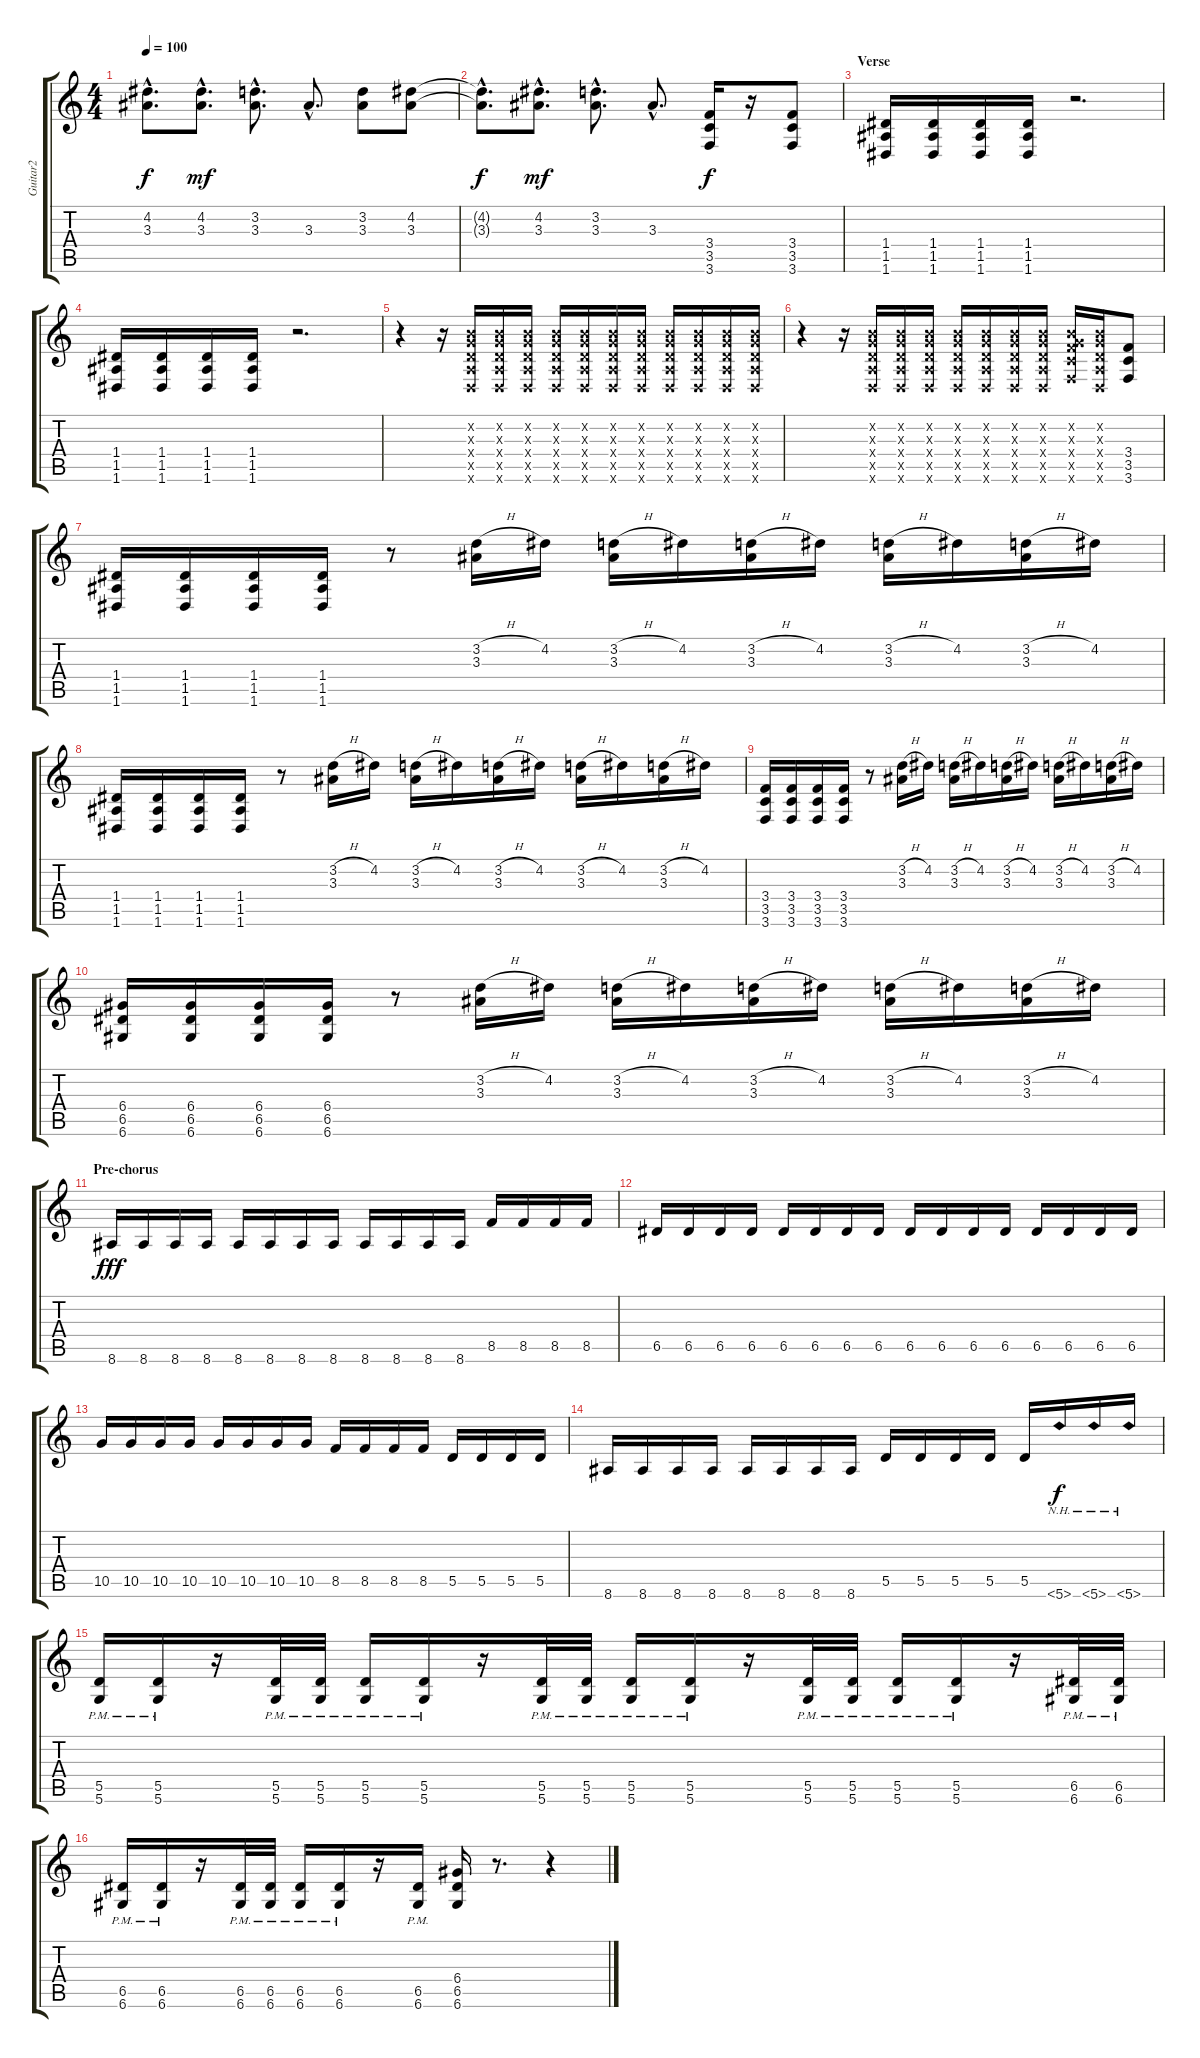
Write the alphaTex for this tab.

\track ("Guitar2" "Guitar2") {instrument distortionguitar}
\staff {score tabs}
\tuning (E4 B3 G3 D3 A2 D2) {hide}
\ts (4 4)
\tempo 100
\clef g2
\ks c
(4.2{hac t} 3.3{hac t}).8{d dy f} (4.2{hac} 3.3{hac}).8{d dy mf} (3.2{hac} 3.3{hac}).8{d} 3.3{hac}.8{d} (3.2 3.3).8 (4.2 3.3).8 |
(4.2{hac t} 3.3{hac t}).8{d dy f} (4.2{hac} 3.3{hac}).8{d dy mf} (3.2{hac} 3.3{hac}).8{d} 3.3{hac}.8{d} (3.4 3.5 3.6).16{dy f} r.16 (3.4 3.5 3.6).8 |
\section ("" "Verse")
(1.4 1.5 1.6).16 (1.4 1.5 1.6).16 (1.4 1.5 1.6).16 (1.4 1.5 1.6).16 r.2{d} |
(1.4 1.5 1.6).16 (1.4 1.5 1.6).16 (1.4 1.5 1.6).16 (1.4 1.5 1.6).16 r.2{d} |
r.4 r.16 (0.2{x} 0.3{x} 0.4{x} 0.5{x} 0.6{x}).16 (0.2{x} 0.3{x} 0.4{x} 0.5{x} 0.6{x}).16 (0.2{x} 0.3{x} 0.4{x} 0.5{x} 0.6{x}).16 (0.2{x} 0.3{x} 0.4{x} 0.5{x} 0.6{x}).16 (0.2{x} 0.3{x} 0.4{x} 0.5{x} 0.6{x}).16 (0.2{x} 0.3{x} 0.4{x} 0.5{x} 0.6{x}).16 (0.2{x} 0.3{x} 0.4{x} 0.5{x} 0.6{x}).16 (0.2{x} 0.3{x} 0.4{x} 0.5{x} 0.6{x}).16 (0.2{x} 0.3{x} 0.4{x} 0.5{x} 0.6{x}).16 (0.2{x} 0.3{x} 0.4{x} 0.5{x} 0.6{x}).16 (0.2{x} 0.3{x} 0.4{x} 0.5{x} 0.6{x}).16 |
r.4 r.16 (0.2{x} 0.3{x} 0.4{x} 0.5{x} 0.6{x}).16 (0.2{x} 0.3{x} 0.4{x} 0.5{x} 0.6{x}).16 (0.2{x} 0.3{x} 0.4{x} 0.5{x} 0.6{x}).16 (0.2{x} 0.3{x} 0.4{x} 0.5{x} 0.6{x}).16 (0.2{x} 0.3{x} 0.4{x} 0.5{x} 0.6{x}).16 (0.2{x} 0.3{x} 0.4{x} 0.5{x} 0.6{x}).16 (0.2{x} 0.3{x} 0.4{x} 0.5{x} 0.6{x}).16 (0.2{x} 0.3{x} 3.4{x} 3.5{x} 3.6{x}).16 (0.2{x} 0.3{x} 0.4{x} 0.5{x} 0.6{x}).16 (3.4 3.5 3.6).8 |
(1.4 1.5 1.6).16 (1.4 1.5 1.6).16 (1.4 1.5 1.6).16 (1.4 1.5 1.6).16 r.8 (3.2{h} 3.3).16 4.2.16 (3.2{h} 3.3).16 4.2.16 (3.2{h} 3.3).16 4.2.16 (3.2{h} 3.3).16 4.2.16 (3.2{h} 3.3).16 4.2.16 |
(1.4 1.5 1.6).16 (1.4 1.5 1.6).16 (1.4 1.5 1.6).16 (1.4 1.5 1.6).16 r.8 (3.2{h} 3.3).16 4.2.16 (3.2{h} 3.3).16 4.2.16 (3.2{h} 3.3).16 4.2.16 (3.2{h} 3.3).16 4.2.16 (3.2{h} 3.3).16 4.2.16 |
(3.4 3.5 3.6).16 (3.4 3.5 3.6).16 (3.4 3.5 3.6).16 (3.4 3.5 3.6).16 r.8 (3.2{h} 3.3).16 4.2.16 (3.2{h} 3.3).16 4.2.16 (3.2{h} 3.3).16 4.2.16 (3.2{h} 3.3).16 4.2.16 (3.2{h} 3.3).16 4.2.16 |
(6.4 6.5 6.6).16 (6.4 6.5 6.6).16 (6.4 6.5 6.6).16 (6.4 6.5 6.6).16 r.8 (3.2{h} 3.3).16 4.2.16 (3.2{h} 3.3).16 4.2.16 (3.2{h} 3.3).16 4.2.16 (3.2{h} 3.3).16 4.2.16 (3.2{h} 3.3).16 4.2.16 |
\section ("" "Pre-chorus")
8.6.16{dy fff} 8.6.16 8.6.16 8.6.16 8.6.16 8.6.16 8.6.16 8.6.16 8.6.16 8.6.16 8.6.16 8.6.16 8.5.16 8.5.16 8.5.16 8.5.16 |
6.5.16 6.5.16 6.5.16 6.5.16 6.5.16 6.5.16 6.5.16 6.5.16 6.5.16 6.5.16 6.5.16 6.5.16 6.5.16 6.5.16 6.5.16 6.5.16 |
10.5.16 10.5.16 10.5.16 10.5.16 10.5.16 10.5.16 10.5.16 10.5.16 8.5.16 8.5.16 8.5.16 8.5.16 5.5.16 5.5.16 5.5.16 5.5.16 |
8.6.16 8.6.16 8.6.16 8.6.16 8.6.16 8.6.16 8.6.16 8.6.16 5.5.16 5.5.16 5.5.16 5.5.16 5.5.16 5.6{nh}.16{dy f} 5.6{nh}.16 5.6{nh}.16 |
(5.5{pm} 5.6{pm}).16 (5.5{pm} 5.6{pm}).16 r.16 (5.5{pm} 5.6{pm}).32 (5.5{pm} 5.6{pm}).32 (5.5{pm} 5.6{pm}).16 (5.5{pm} 5.6{pm}).16 r.16 (5.5{pm} 5.6{pm}).32 (5.5{pm} 5.6{pm}).32 (5.5{pm} 5.6{pm}).16 (5.5{pm} 5.6{pm}).16 r.16 (5.5{pm} 5.6{pm}).32 (5.5{pm} 5.6{pm}).32 (5.5{pm} 5.6{pm}).16 (5.5{pm} 5.6{pm}).16 r.16 (6.5{pm} 6.6{pm}).32 (6.5{pm} 6.6{pm}).32 |
(6.5{pm} 6.6{pm}).16 (6.5{pm} 6.6{pm}).16 r.16 (6.5{pm} 6.6{pm}).32 (6.5{pm} 6.6{pm}).32 (6.5{pm} 6.6{pm}).16 (6.5{pm} 6.6{pm}).16 r.16 (6.5{pm} 6.6{pm}).16 (6.4 6.5 6.6).16 r.8{d} r.4
